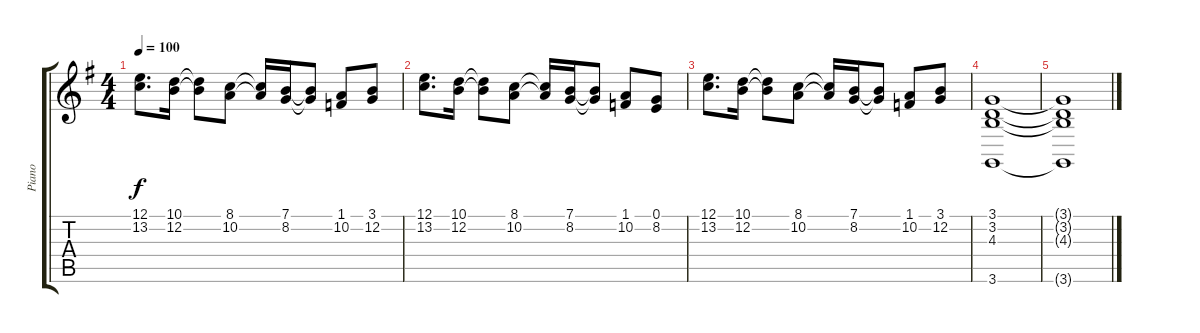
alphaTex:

\track ("Piano" "Piano") {instrument acousticgrandpiano}
\staff {score tabs}
\tuning (E4 B3 G3 D3 A2 E2) {hide}
\ts (4 4)
\tempo 100
\clef g2
\ks g
(12.1 13.2).8{d dy f} (10.1 12.2).16 (10.1{t} 12.2{t}).8 (8.1 10.2).8 (8.1{t} 10.2{t}).16 (7.1 8.2).16 (7.1{t} 8.2{t}).8 (1.1 10.2).8 (3.1 12.2).8 |
(12.1 13.2).8{d} (10.1 12.2).16 (10.1{t} 12.2{t}).8 (8.1 10.2).8 (8.1{t} 10.2{t}).16 (7.1 8.2).16 (7.1{t} 8.2{t}).8 (1.1 10.2).8 (0.1 8.2).8 |
(12.1 13.2).8{d} (10.1 12.2).16 (10.1{t} 12.2{t}).8 (8.1 10.2).8 (8.1{t} 10.2{t}).16 (7.1 8.2).16 (7.1{t} 8.2{t}).8 (1.1 10.2).8 (3.1 12.2).8 |
(3.1 3.2 4.3 3.6).1 |
(3.1{t} 3.2{t} 4.3{t} 3.6{t}).1
